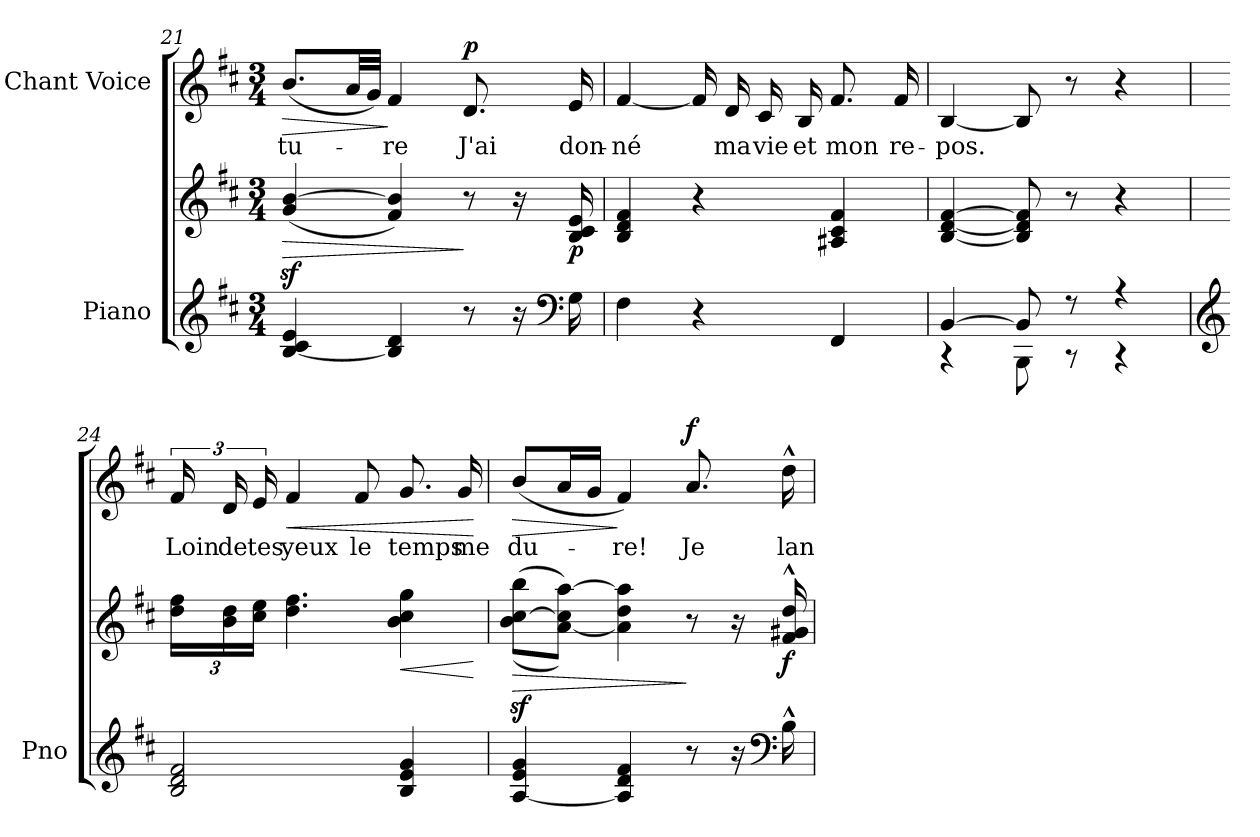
**kern	**kern	**dynam	**kern	**text	**dynam
*part2	*part2	*part2	*part1	*part1	*part1
*staff3	*staff2	*staff2/3	*staff1	*staff1	*staff1
*I"Piano	*	*	*I"Chant Voice	*	*
*I'Pno	*	*	*	*	*
*clefG2	*clefG2	*	*clefG2	*	*
*k[f#c#]	*k[f#c#]	*	*k[f#c#]	*	*
*M3/4	*M3/4	*	*M3/4	*	*
=21	=21	=21	=21	=21	=21
!	!	!LO:HP:b	!	!LO:LY:b	!LO:HP:b
[4B/ 4c#/ 4e/	(<4g/z< [4b/z<	>	(8.b/L	-tu-	>
.	.	.	32a/LL	.	.
.	.	.	32g/JJJ)	.	.
!	!	!	!	!LO:LY:b	!
4B/] 4d/	4f#/ 4b/])	.	4f#/	-re	]
!	!	!	!	!LO:LY:b	!LO:DY:a
8r	8r	]	8.d/	J'ai	p
16r	16r	.	.	.	.
*clefF4	*	*	*	*	*
!	!	!LO:DY:b	!	!LO:LY:b	!
16G\	16B/ 16c#/ 16e/	p	16e/	don-	.
=22	=22	=22	=22	=22	=22
!	!	!	!	!LO:LY:b	!
4F#\	4B/ 4d/ 4f#/	.	[4f#/	-né	.
4r	4r	.	16f#/]	.	.
!	!	!	!	!LO:LY:b	!
.	.	.	16d/	ma	.
!	!	!	!	!LO:LY:b	!
.	.	.	16c#/	vie	.
!	!	!	!	!LO:LY:b	!
.	.	.	16B/	et	.
!	!	!	!	!LO:LY:b	!
4FF#/	4A#X/ 4c#/ 4f#/	.	8.f#/	mon	.
!	!	!	!	!LO:LY:b	!
.	.	.	16f#/	re-	.
=23	=23	=23	=23	=23	=23
*^	*	*	*	*	*
!	!	!	!	!	!LO:LY:b	!
[4BB/	4r	[4B/ [4d/ [4f#/	.	[4B/	-pos.	.
8BB/]	8BBB\	8B/] 8d/] 8f#/]	.	8B/]	.	.
8r	8r	8r	.	8r	.	.
4r	4r	4r	.	4r	.	.
*v	*v	*	*	*	*	*
!!LO:LB:g=z
=24	=24	=24	=24	=24	=24
*clefG2	*	*	*	*	*
*	*Xbrackettup	*	*	*	*
*^	*	*	*	*	*
!	!	!	!LO:DY:b	!	!LO:LY:b	!
!	!	!	!LO:DY:n=1:b	!	!	!LO:DY:a
!	!	!	!	!	!	!LO:DY:n=1:a
*v	*v	*	*	*	*	*
2B/ 2d/ 2f#/	24dd\ 24ff#\LL	other-dynamics f	24f#/	Loin	other-dynamics f
!	!	!	!	!LO:LY:b	!
.	24b\ 24dd\	.	24d/	de	.
!	!	!	!	!LO:LY:b	!
.	24cc#\ 24ee\JJ	.	24e/	tes	.
!	!	!	!	!LO:LY:b	!LO:HP:b
.	4.dd\ 4.ff#\	.	4f#/	yeux	<
!	!	!	!	!LO:LY:b	!
.	.	.	8f#/	le	.
!	!	!LO:HP:b	!	!LO:LY:b	!
4B/ 4e/ 4g/	4b\ 4cc#\ 4gg\	<	8.g/	temps	.
!	!	!	!	!LO:LY:b	!
.	.	.	16g/	me	.
.	.	[	.	.	[
=25	=25	=25	=25	=25	=25
!	!	!LO:HP:b	!	!LO:LY:b	!LO:HP:b
[4A/ 4e/ 4g/	(>(8b\z< [8cc#\z< 8bb\z<L	>	(8b/L	du-	>
.	[8a\ 8cc#\] [8aa\J))	.	16a/L	.	.
.	.	.	16g/JJ	.	.
!	!	!	!	!LO:LY:b	!
4A/] 4d/ 4f#/	4a\] 4dd\ 4aa\]	.	4f#/)	-re!	]
!	!	!	!	!LO:LY:b	!LO:DY:a
8r	8r	]	8.a/	Je	f
16r	16r	.	.	.	.
*clefF4	*	*	*	*	*
!	!	!LO:DY:b	!	!LO:LY:b	!
16B^^\	16f#/^^ 16g#X/^^ 16dd/^^	f	16dd^^\	lan-	.
=	=	=	=	=	=
*-	*-	*-	*-	*-	*-
